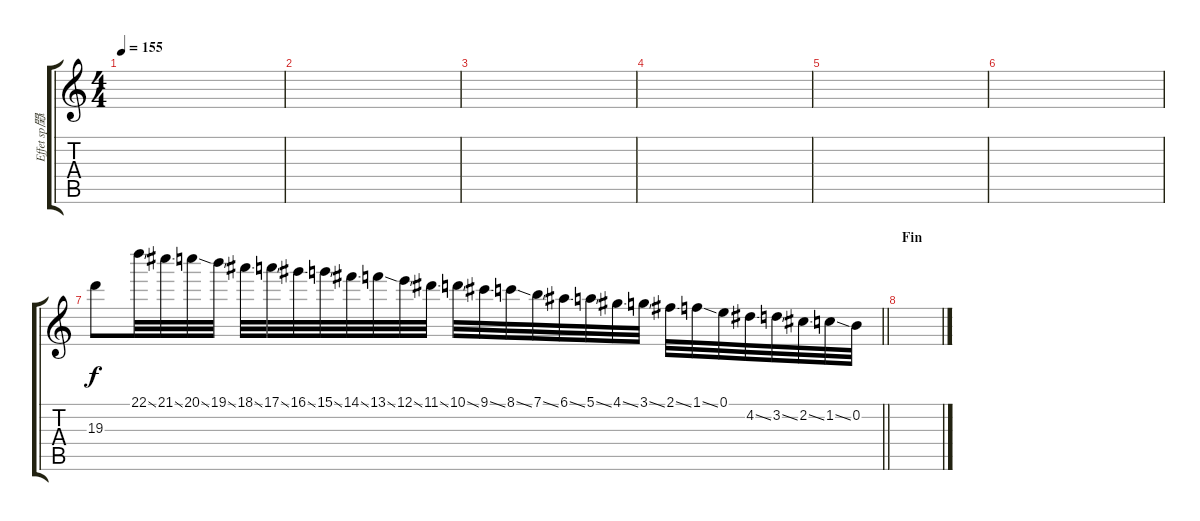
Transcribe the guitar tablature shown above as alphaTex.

\track ("Effet sp閏ial" "Effet sp閏i") {instrument distortionguitar}
\staff {score tabs}
\tuning (E4 B3 G3 D3 A2 E2) {hide}
\ts (4 4)
\tempo 155
\clef g2
\ks c
|
|
|
|
|
|
\barLineRight lightlight
19.3.8{volume 13 instrument lead5charang} 22.1{ss}.32 21.1{ss}.32 20.1{ss}.32 19.1{ss}.32 18.1{ss}.32 17.1{ss}.32{txt ""} 16.1{ss}.32 15.1{ss}.32 14.1{ss}.32 13.1{ss}.32 12.1{ss}.32 11.1{ss}.32 10.1{ss}.32 9.1{ss}.32 8.1{ss}.32 7.1{ss}.32 6.1{ss}.32 5.1{ss}.32 4.1{ss}.32 3.1{ss}.32 2.1{ss}.32 1.1{ss}.32 0.1.32 4.2{ss}.32 3.2{ss}.32 2.2{ss}.32 1.2{ss}.32 0.2.32 |
\section ("" "Fin")
